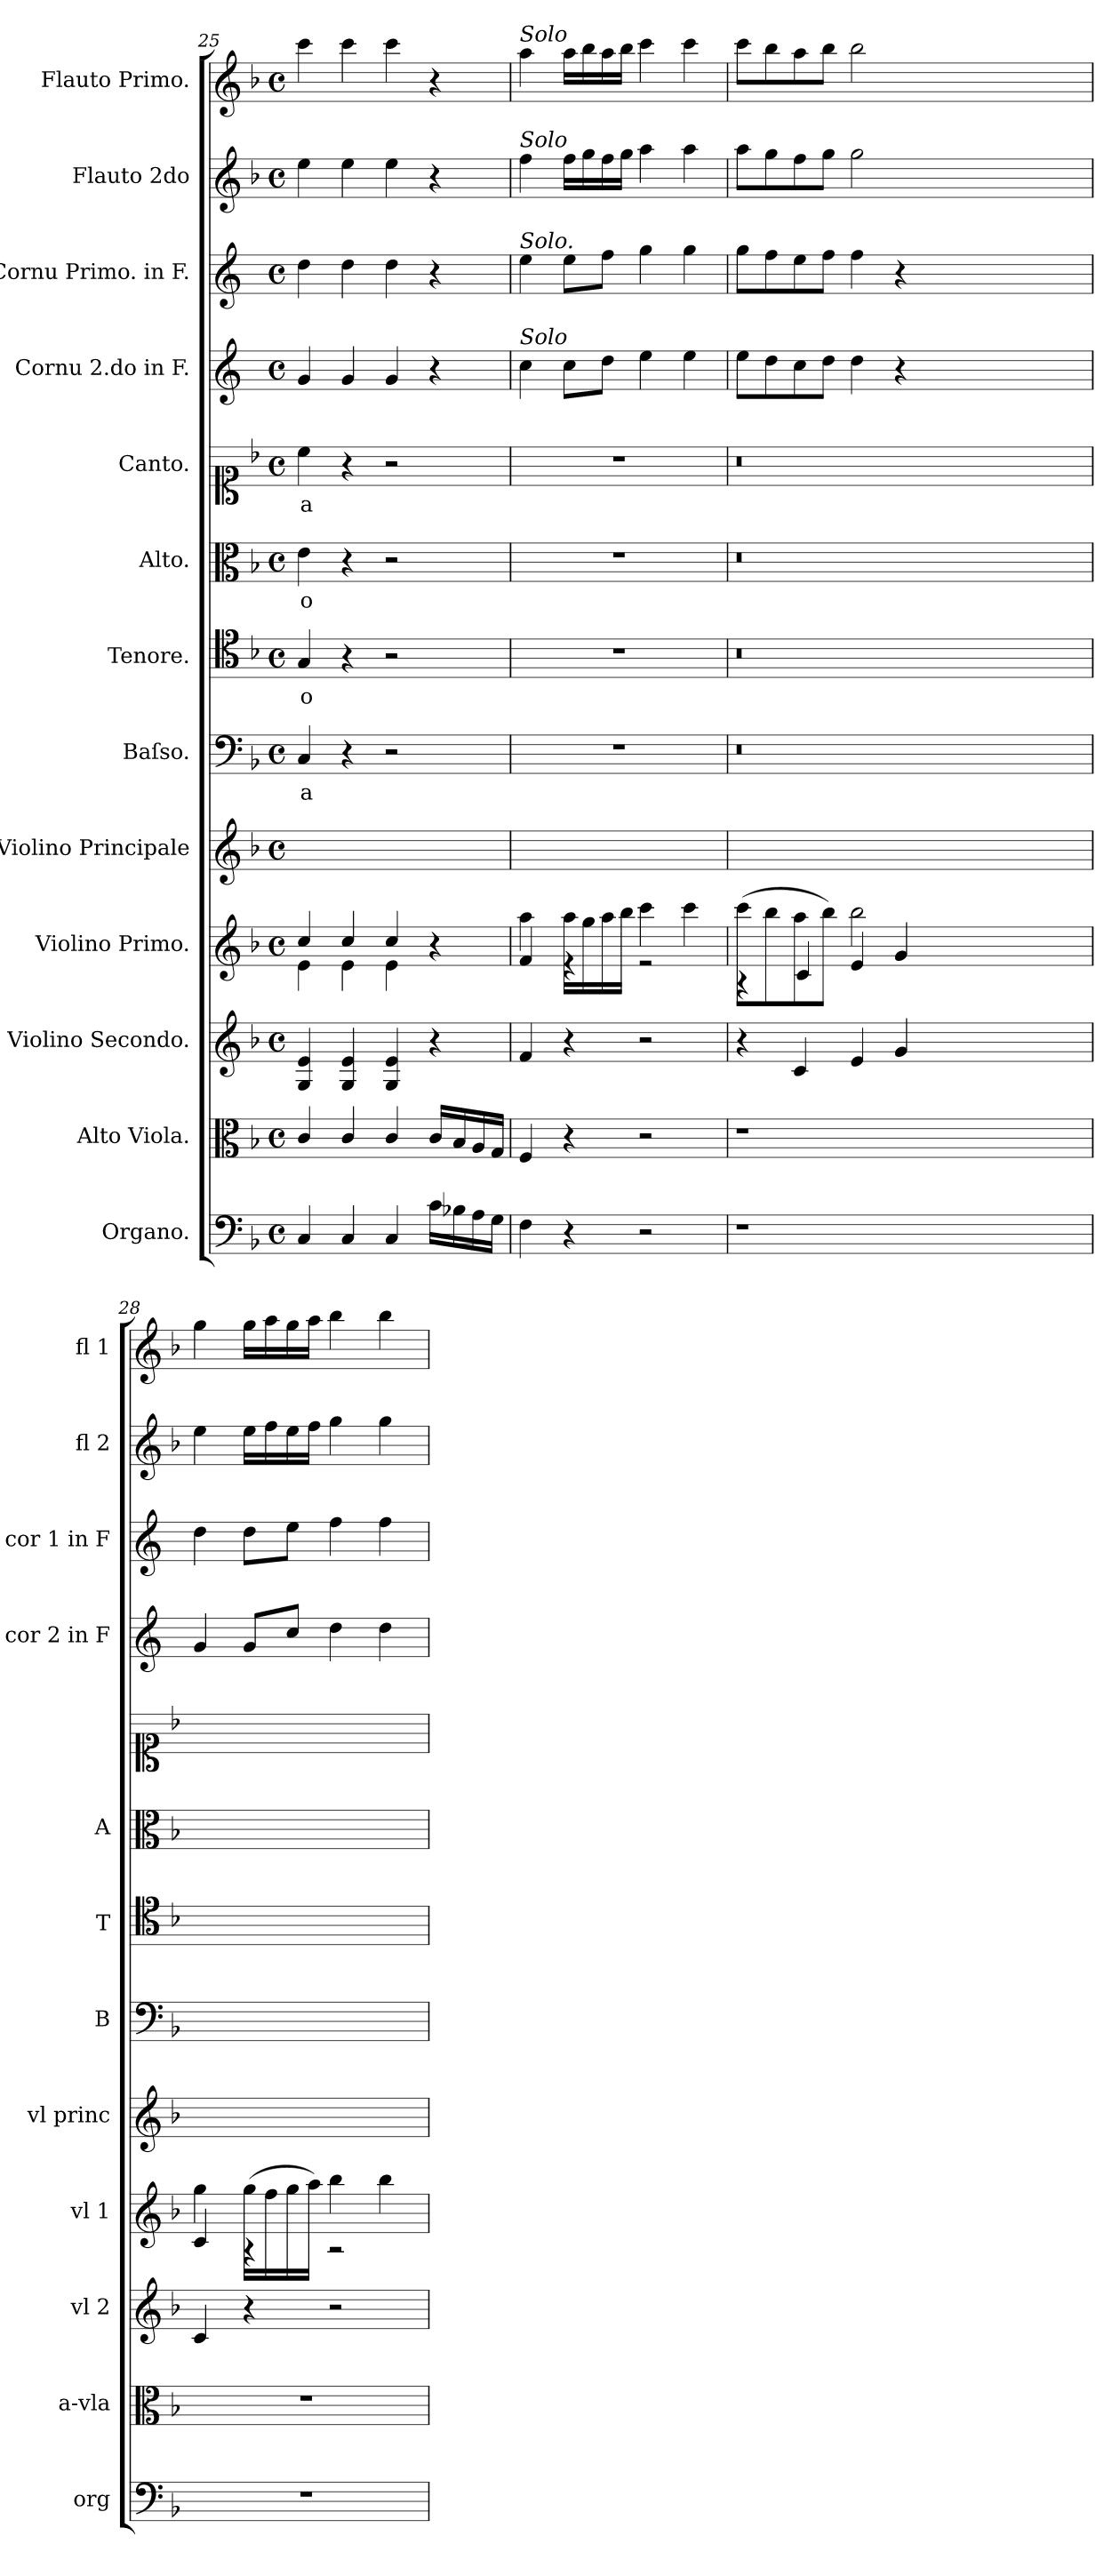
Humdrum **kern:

**kern	**kern	**kern	**dynam	**kern	**dynam	**kern	**kern	**text	**kern	**text	**kern	**text	**kern	**text	**kern	**kern	**kern	**kern
*part13	*part12	*part11	*part11	*part10	*part10	*part9	*part8	*part8	*part7	*part7	*part6	*part6	*part5	*part5	*part4	*part3	*part2	*part1
*staff13	*staff12	*staff11	*staff11	*staff10	*staff10	*staff9	*staff8	*staff8	*staff7	*staff7	*staff6	*staff6	*staff5	*staff5	*staff4	*staff3	*staff2	*staff1
*I"Organo.	*I"Alto Viola.	*I"Violino Secondo.	*	*I"Violino Primo.	*	*I"Violino Principale	*I"Baſso.	*	*I"Tenore.	*	*I"Alto.	*	*I"Canto.	*	*I"Cornu 2.do in F.	*I"Cornu Primo. in F.	*I"Flauto 2do	*I"Flauto Primo.
*I'org	*I'a-vla	*I'vl 2	*	*I'vl 1	*	*I'vl princ	*I'B	*	*I'T	*	*I'A	*	*	*	*I'cor 2 in F	*I'cor 1 in F	*I'fl 2	*I'fl 1
*clefF4	*clefC3	*clefG2	*	*clefG2	*	*clefG2	*clefF4	*	*clefC4	*	*clefC3	*	*clefC1	*	*clefG2	*clefG2	*clefG2	*clefG2
*	*	*	*	*	*	*	*	*	*	*	*	*	*	*	*ITrd4c7	*ITrd4c7	*	*
*k[b-]	*k[b-]	*k[b-]	*	*k[b-]	*	*k[b-]	*k[b-]	*	*k[b-]	*	*k[b-]	*	*k[b-]	*	*k[b-]	*k[b-]	*k[b-]	*k[b-]
*F:	*F:	*F:	*	*F:	*	*F:	*F:	*	*F:	*	*F:	*	*F:	*	*	*	*F:	*F:
*M4/4	*M4/4	*M4/4	*	*M4/4	*	*M4/4	*M4/4	*	*M4/4	*	*M4/4	*	*M4/4	*	*M4/4	*M4/4	*M4/4	*M4/4
*met(c)	*met(c)	*met(c)	*	*met(c)	*	*met(c)	*met(c)	*	*met(c)	*	*met(c)	*	*met(c)	*	*met(c)	*met(c)	*met(c)	*met(c)
=25	=25	=25	=25	=25	=25	=25	=25	=25	=25	=25	=25	=25	=25	=25	=25	=25	=25	=25
*	*	*	*	*^	*	*	*	*	*	*	*	*	*	*	*	*	*	*
4C/	4c/	4G/ 4e/	.	4cc/	4e\	.	1ryy	4C/	-a	4G/	-o	4e\	-o	4cc\	-a	4c/	4g\	4ee\	4ccc\
4C/	4c/	4G/ 4e/	.	4cc/	4e\	.	.	4r	.	4r	.	4r	.	4r	.	4c/	4g\	4ee\	4ccc\
4C/	4c/	4G/ 4e/	.	4cc/	4e\	.	.	2r	.	2r	.	2r	.	2r	.	4c/	4g\	4ee\	4ccc\
16c\LL	16c/LL	4r	.	4r	4ryy	.	.	.	.	.	.	.	.	.	.	4r	4r	4r	4r
16B-X\	16B-/	.	.	.	.	.	.	.	.	.	.	.	.	.	.	.	.	.	.
16A\	16A/	.	.	.	.	.	.	.	.	.	.	.	.	.	.	.	.	.	.
16G\JJ	16G/JJ	.	.	.	.	.	.	.	.	.	.	.	.	.	.	.	.	.	.
=26	=26	=26	=26	=26	=26	=26	=26	=26	=26	=26	=26	=26	=26	=26	=26	=26	=26	=26	=26
!	!	!	!	!	!	!	!	!	!	!	!	!	!	!	!	!	!	!	!LO:TX:a:i:t=Solo
!	!	!	!	!	!	!	!	!	!	!	!	!	!	!	!	!	!	!LO:TX:a:i:t=Solo	!
!	!	!	!	!	!	!	!	!	!	!	!	!	!	!	!	!	!LO:TX:a:i:t=Solo.	!	!
!	!	!	!	!	!	!	!	!	!	!	!	!	!	!	!	!LO:TX:a:i:t=Solo	!	!	!
!	!	!	!LO:DY:a	!	!	!	!	!	!	!	!	!	!	!	!	!	!	!	!
4F\	4F/	4f/	po	4aa!\	4f/	Piani	1ryy	1r	.	1r	.	1r	.	1r	.	4f\	4a\	4ff\	4aa\
4r	4r	4r	.	16aa!\LL	4r	.	.	.	.	.	.	.	.	.	.	8f\L	8a\L	16ff\LL	16aa\LL
.	.	.	.	16gg!\	.	.	.	.	.	.	.	.	.	.	.	.	.	16gg\	16bb-\
.	.	.	.	16aa!\	.	.	.	.	.	.	.	.	.	.	.	8g\J	8b-\J	16ff\	16aa\
.	.	.	.	16bb-!\JJ	.	.	.	.	.	.	.	.	.	.	.	.	.	16gg\JJ	16bb-\JJ
2r	2r	2r	.	4ccc!\	2r	.	.	.	.	.	.	.	.	.	.	4a\	4cc\	4aa\	4ccc\
.	.	.	.	4ccc!\	.	.	.	.	.	.	.	.	.	.	.	4a\	4cc\	4aa\	4ccc\
=27	=27	=27	=27	=27	=27	=27	=27	=27	=27	=27	=27	=27	=27	=27	=27	=27	=27	=27	=27
1r	1r	4r	.	(8ccc!\L	4r	.	1ryy	0.r	.	0.r	.	0.r	.	0.r	.	8a\L	8cc\L	8aa\L	8ccc\L
.	.	.	.	8bb-!\	.	.	.	.	.	.	.	.	.	.	.	8g\	8b-\	8gg\	8bb-\
.	.	4c/	.	8aa!\	4c/	.	.	.	.	.	.	.	.	.	.	8f\	8a\	8ff\	8aa\
.	.	.	.	8bb-!\J)	.	.	.	.	.	.	.	.	.	.	.	8g\J	8b-\J	8gg\J	8bb-\J
.	.	4e/	.	2bb-!\	4e/	.	.	.	.	.	.	.	.	.	.	4g\	4b-\	2gg\	2bb-\
.	.	4g/	.	.	4g/	.	.	.	.	.	.	.	.	.	.	4r	4r	.	.
0ryy	0ryy	0ryy	.	0ryy	0ryy	.	0ryy	.	.	.	.	.	.	.	.	0ryy	0ryy	0ryy	0ryy
=28	=28	=28	=28	=28	=28	=28	=28	=28	=28	=28	=28	=28	=28	=28	=28	=28	=28	=28	=28
1r	1r	4c/	.	4gg!\	4c/	.	1ryy	1ryy	.	1ryy	.	1ryy	.	1ryy	.	4c/	4g\	4ee\	4gg\
.	.	4r	.	(16gg!\LL	4r	.	.	.	.	.	.	.	.	.	.	8c/L	8g\L	16ee\LL	16gg\LL
.	.	.	.	16ff!\	.	.	.	.	.	.	.	.	.	.	.	.	.	16ff\	16aa\
.	.	.	.	16gg!\	.	.	.	.	.	.	.	.	.	.	.	8f/J	8a\J	16ee\	16gg\
.	.	.	.	16aa!\JJ)	.	.	.	.	.	.	.	.	.	.	.	.	.	16ff\JJ	16aa\JJ
.	.	2r	.	4bb-!\	2r	.	.	.	.	.	.	.	.	.	.	4g\	4b-\	4gg\	4bb-\
.	.	.	.	4bb-!\	.	.	.	.	.	.	.	.	.	.	.	4g\	4b-\	4gg\	4bb-\
*	*	*	*	*v	*v	*	*	*	*	*	*	*	*	*	*	*	*	*	*
=	=	=	=	=	=	=	=	=	=	=	=	=	=	=	=	=	=	=
*-	*-	*-	*-	*-	*-	*-	*-	*-	*-	*-	*-	*-	*-	*-	*-	*-	*-	*-
